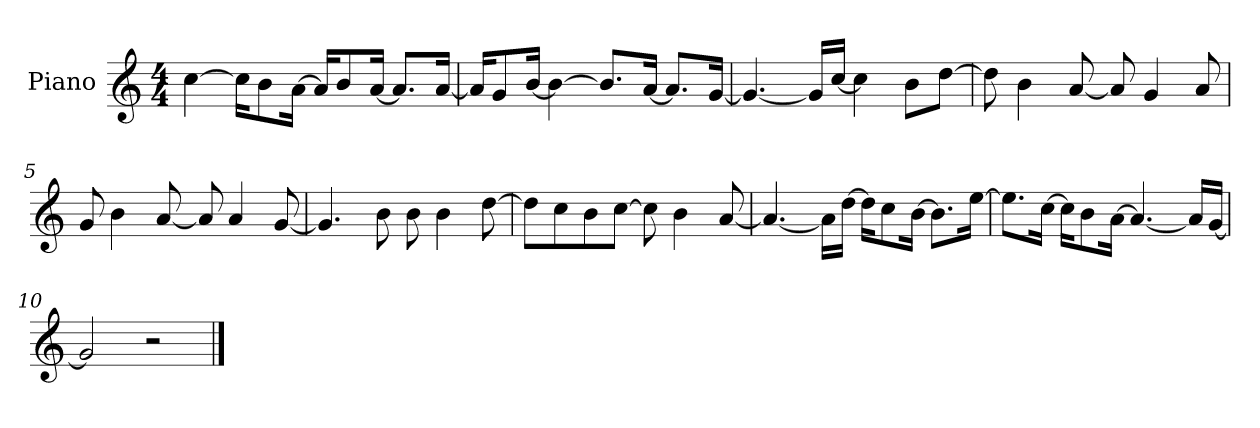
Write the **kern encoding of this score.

**kern
*part1
*staff1
*I"Piano
*I'P-no
*clefG2
*k[]
*M4/4
*MM90
=1
[4cc\
16cc\KL]
8b\
[16a\Jk
16a/KL]
8b/
[16a/Jk
8.a/L]
[16a/Jk
=2
16a/KL]
8g/
[16b/Jk
4b\_
8.b/L]
[16a/Jk
8.a/L]
[16g/Jk
=3
4.g/_
16g/LL]
[16cc/JJ
4cc\]
8b\L
[8dd\J
=4
8dd\]
4b\
[8a/
8a/]
4g/
8a/
!!LO:LB:g=z
=5
8g/
4b\
[8a/
8a/]
4a/
[8g/
=6
4.g/]
8b\
8b\
4b\
[8dd\
=7
8dd\L]
8cc\
8b\
[8cc\J
8cc\]
4b\
[8a/
=8
4.a/_
16a\LL]
[16dd\JJ
16dd\KL]
8cc\
[16b\Jk
8.b\L]
[16ee\Jk
=9
8.ee\L]
[16cc\Jk
16cc\KL]
8b\
[16a\Jk
4.a/_
16a/LL]
[16g/JJ
=10
2g/]
2r
==
*-
